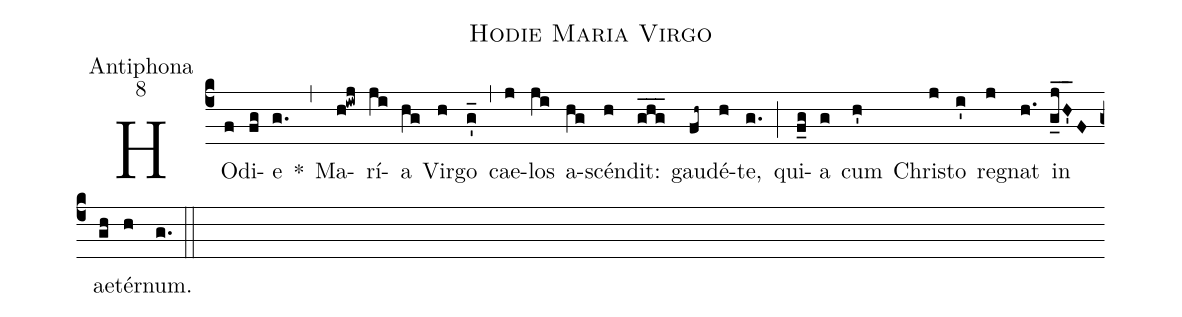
name:Hodie Maria Virgo;
office-part:Antiphona;
mode:8;
%%
(c4) HO(f)di(fg)e(g.) *(,) Ma(h!iwj)rí(ji)a(hg) Vir(h)go(g'_) (,) cae(j)los(ji) a(hg)scén(h)dit:(ghg___) gau(fh~)dé(h)te,(g.) (;) qui(f_g)a(g) cum(h') Chri(j)sto(i') re(j)gnat(h.) in(g_j_H'_F) ae(gh)tér(h)num.(g.) (::)
